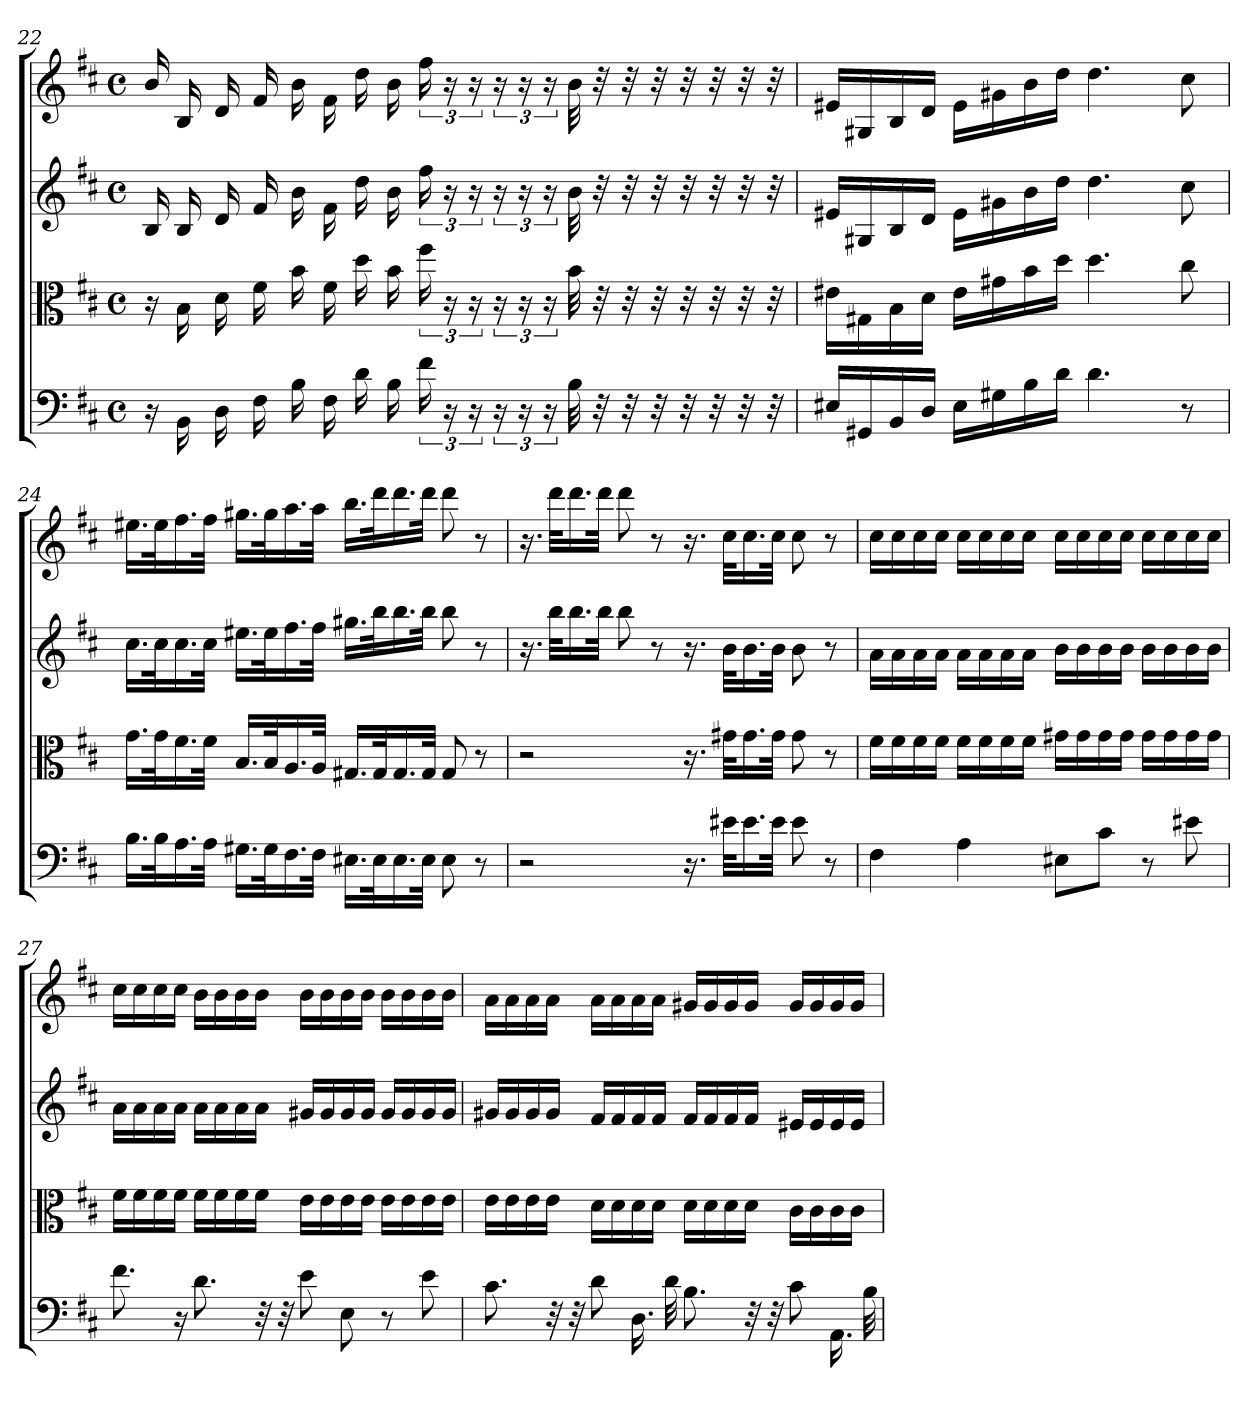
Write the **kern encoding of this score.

**kern	**kern	**kern	**kern
*part4	*part3	*part2	*part1
*staff4	*staff3	*staff2	*staff1
*clefF4	*clefC3	*clefG2	*clefG2
*k[f#c#]	*k[f#c#]	*k[f#c#]	*k[f#c#]
*b:	*b:	*b:	*b:
*M4/4	*M4/4	*M4/4	*M4/4
*met(c)	*met(c)	*met(c)	*met(c)
=22	=22	=22	=22
16r	16r	16B/	16b/
16BB\	16B\	16B/	16B/
16D\	16d\	16d/	16d/
16F#\	16f#\	16f#/	16f#/
16B\	16b\	16b\	16b\
16F#\	16f#\	16f#\	16f#\
16d\	16dd\	16dd\	16dd\
16B\	16b\	16b\	16b\
24f#\	24ff#\	24ff#\	24ff#\
24r	24r	24r	24r
24r	24r	24r	24r
24r	24r	24r	24r
24r	24r	24r	24r
24r	24r	24r	24r
32B\	32b\	32b\	32b\
32r	32r	32r	32r
32r	32r	32r	32r
32r	32r	32r	32r
32r	32r	32r	32r
32r	32r	32r	32r
32r	32r	32r	32r
32r	32r	32r	32r
=23	=23	=23	=23
16E#X/LL	16e#X\LL	16e#X/LL	16e#X/LL
16GG#X/	16G#X\	16G#X/	16G#X/
16BB/	16B\	16B/	16B/
16D/JJ	16d\JJ	16d/JJ	16d/JJ
16E#\LL	16e#\LL	16e#\LL	16e#\LL
16G#X\	16g#X\	16g#X\	16g#X\
16B\	16b\	16b\	16b\
16d\JJ	16dd\JJ	16dd\JJ	16dd\JJ
4.d\	4.dd\	4.dd\	4.dd\
8r	8cc#\	8cc#\	8cc#\
=24	=24	=24	=24
16.B\LL	16.g\LL	16.cc#\LL	16.ee#X\LL
32B\K	32g\K	32cc#\K	32ee#\K
16.A\	16.f#\	16.cc#\	16.ff#\
32A\JJk	32f#\JJk	32cc#\JJk	32ff#\JJk
16.G#X\LL	16.B/LL	16.ee#X\LL	16.gg#X\LL
32G#\K	32B/K	32ee#\K	32gg#\K
16.F#\	16.A/	16.ff#\	16.aa\
32F#\JJk	32A/JJk	32ff#\JJk	32aa\JJk
16.E#X\LL	16.G#X/LL	16.gg#X\LL	16.bb\LL
32E#\K	32G#/K	32bb\K	32ddd\K
16.E#\	16.G#/	16.bb\	16.ddd\
32E#\JJk	32G#/JJk	32bb\JJk	32ddd\JJk
8E#\	8G#/	8bb\	8ddd\
8r	8r	8r	8r
=25	=25	=25	=25
2r	2r	16.r	16.r
.	.	32bb\KLL	32ddd\KLL
.	.	16.bb\	16.ddd\
.	.	32bb\JJk	32ddd\JJk
.	.	8bb\	8ddd\
.	.	8r	8r
16.r	16.r	16.r	16.r
32e#X\KLL	32g#X\KLL	32b\KLL	32cc#\KLL
16.e#\	16.g#\	16.b\	16.cc#\
32e#\JJk	32g#\JJk	32b\JJk	32cc#\JJk
8e#\	8g#\	8b\	8cc#\
8r	8r	8r	8r
=26	=26	=26	=26
4F#\	16f#\LL	16a\LL	16cc#\LL
.	16f#\	16a\	16cc#\
.	16f#\	16a\	16cc#\
.	16f#\JJ	16a\JJ	16cc#\JJ
4A\	16f#\LL	16a\LL	16cc#\LL
.	16f#\	16a\	16cc#\
.	16f#\	16a\	16cc#\
.	16f#\JJ	16a\JJ	16cc#\JJ
8E#X\L	16g#X\LL	16b\LL	16cc#\LL
.	16g#\	16b\	16cc#\
8c#\J	16g#\	16b\	16cc#\
.	16g#\JJ	16b\JJ	16cc#\JJ
8r	16g#\LL	16b\LL	16cc#\LL
.	16g#\	16b\	16cc#\
8e#X\	16g#\	16b\	16cc#\
.	16g#\JJ	16b\JJ	16cc#\JJ
=27	=27	=27	=27
8.f#\	16f#\LL	16a\LL	16cc#\LL
.	16f#\	16a\	16cc#\
.	16f#\	16a\	16cc#\
16r	16f#\JJ	16a\JJ	16cc#\JJ
8.d\	16f#\LL	16a\LL	16b\LL
.	16f#\	16a\	16b\
.	16f#\	16a\	16b\
32r	16f#\JJ	16a\JJ	16b\JJ
32r	.	.	.
8e\	16e\LL	16g#X/LL	16b\LL
.	16e\	16g#/	16b\
8E\	16e\	16g#/	16b\
.	16e\JJ	16g#/JJ	16b\JJ
8r	16e\LL	16g#/LL	16b\LL
.	16e\	16g#/	16b\
8e\	16e\	16g#/	16b\
.	16e\JJ	16g#/JJ	16b\JJ
=28	=28	=28	=28
8.c#\	16e\LL	16g#X/LL	16a\LL
.	16e\	16g#/	16a\
.	16e\	16g#/	16a\
32r	16e\JJ	16g#/JJ	16a\JJ
32r	.	.	.
8d\	16d\LL	16f#/LL	16a\LL
.	16d\	16f#/	16a\
16.D\	16d\	16f#/	16a\
.	16d\JJ	16f#/JJ	16a\JJ
32d\	.	.	.
8.B\	16d\LL	16f#/LL	16g#X/LL
.	16d\	16f#/	16g#/
.	16d\	16f#/	16g#/
32r	16d\JJ	16f#/JJ	16g#/JJ
32r	.	.	.
8c#\	16c#\LL	16e#X/LL	16g#/LL
.	16c#\	16e#/	16g#/
16.AA\	16c#\	16e#/	16g#/
.	16c#\JJ	16e#/JJ	16g#/JJ
32B\	.	.	.
=	=	=	=
*-	*-	*-	*-
